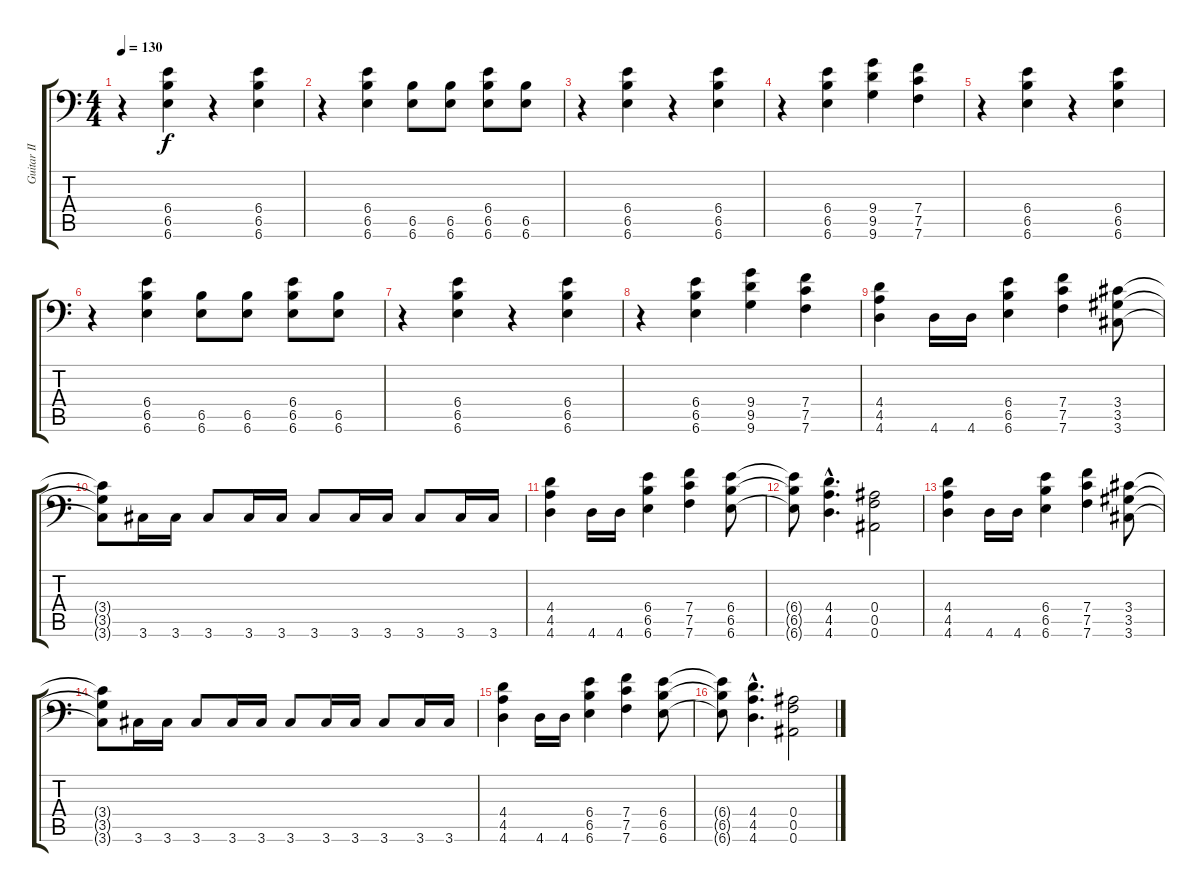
\track ("Guitar II" "Guitar II") {instrument distortionguitar}
\staff {score tabs}
\tuning (C4 G3 Eb3 Bb2 F2 Bb1) {hide}
\ts (4 4)
\tempo 130
\clef f4
\ks c
r.4{dy f} (6.4 6.5 6.6).4 r.4 (6.4 6.5 6.6).4 |
r.4 (6.4 6.5 6.6).4 (6.5 6.6).8 (6.5 6.6).8 (6.4 6.5 6.6).8 (6.5 6.6).8 |
r.4 (6.4 6.5 6.6).4 r.4 (6.4 6.5 6.6).4 |
r.4 (6.4 6.5 6.6).4 (9.4 9.5 9.6).4 (7.4 7.5 7.6).4 |
r.4 (6.4 6.5 6.6).4 r.4 (6.4 6.5 6.6).4 |
r.4 (6.4 6.5 6.6).4 (6.5 6.6).8 (6.5 6.6).8 (6.4 6.5 6.6).8 (6.5 6.6).8 |
r.4 (6.4 6.5 6.6).4 r.4 (6.4 6.5 6.6).4 |
r.4 (6.4 6.5 6.6).4 (9.4 9.5 9.6).4 (7.4 7.5 7.6).4 |
(4.4 4.5 4.6).4 4.6.16 4.6.16 (6.4 6.5 6.6).4 (7.4 7.5 7.6).4 (3.4 3.5 3.6).8 |
(3.4{t} 3.5{t} 3.6{t}).8 3.6.16 3.6.16 3.6.8 3.6.16 3.6.16 3.6.8 3.6.16 3.6.16 3.6.8 3.6.16 3.6.16 |
(4.4 4.5 4.6).4 4.6.16 4.6.16 (6.4 6.5 6.6).4 (7.4 7.5 7.6).4 (6.4 6.5 6.6).8 |
(6.4{t} 6.5{t} 6.6{t}).8 (4.4{hac} 4.5{hac} 4.6{hac}).4{d} (0.4 0.5 0.6).2 |
(4.4 4.5 4.6).4 4.6.16 4.6.16 (6.4 6.5 6.6).4 (7.4 7.5 7.6).4 (3.4 3.5 3.6).8 |
(3.4{t} 3.5{t} 3.6{t}).8 3.6.16 3.6.16 3.6.8 3.6.16 3.6.16 3.6.8 3.6.16 3.6.16 3.6.8 3.6.16 3.6.16 |
(4.4 4.5 4.6).4 4.6.16 4.6.16 (6.4 6.5 6.6).4 (7.4 7.5 7.6).4 (6.4 6.5 6.6).8 |
(6.4{t} 6.5{t} 6.6{t}).8 (4.4{hac} 4.5{hac} 4.6{hac}).4{d} (0.4 0.5 0.6).2
